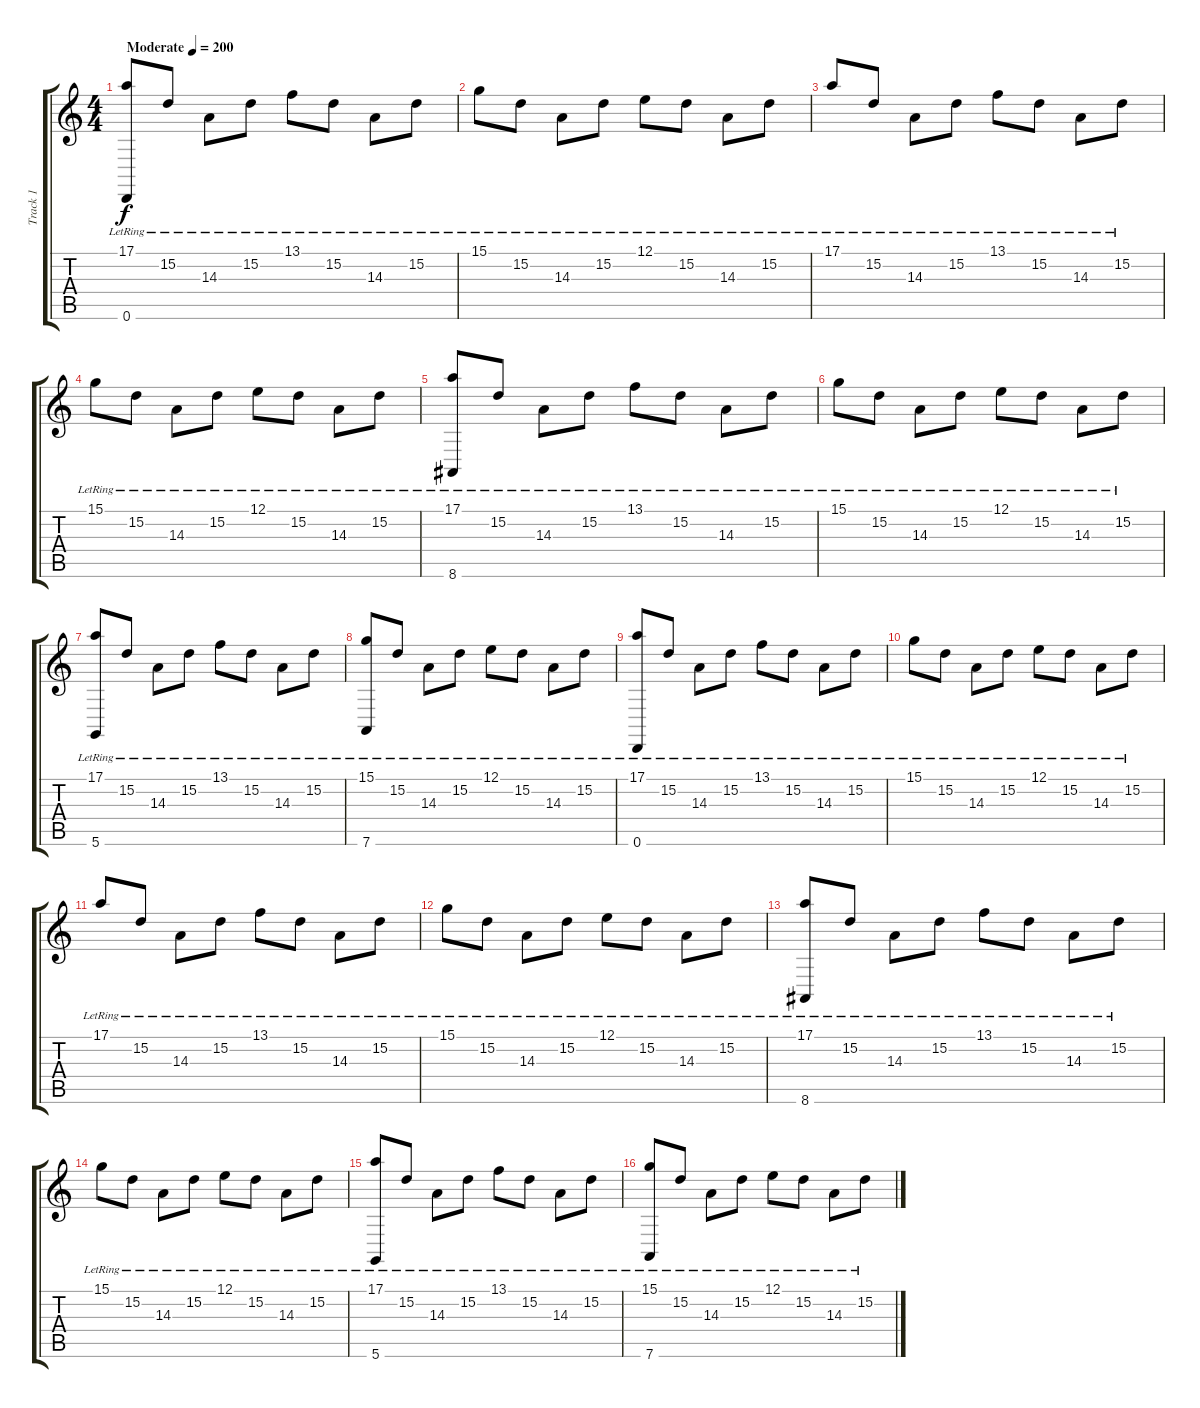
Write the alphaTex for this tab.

\track ("Track 1" "Track 1") {instrument brightacousticpiano}
\staff {score tabs}
\tuning (E4 B3 G3 D3 A2 D2) {hide}
\ts (4 4)
\tempo (200 "Moderate")
\clef g2
\ks c
(17.1{lr} 0.6{lr}).8{dy f instrument brightacousticpiano beam Up} 15.2{lr}.8{beam Up} 14.3{lr}.8 15.2{lr}.8 13.1{lr}.8 15.2{lr}.8 14.3{lr}.8 15.2{lr}.8 |
15.1{lr}.8 15.2{lr}.8 14.3{lr}.8 15.2{lr}.8 12.1{lr}.8 15.2{lr}.8 14.3{lr}.8 15.2{lr}.8 |
17.1{lr}.8{beam Up} 15.2{lr}.8{beam Up} 14.3{lr}.8 15.2{lr}.8 13.1{lr}.8 15.2{lr}.8 14.3{lr}.8 15.2{lr}.8 |
15.1{lr}.8 15.2{lr}.8 14.3{lr}.8 15.2{lr}.8 12.1{lr}.8 15.2{lr}.8 14.3{lr}.8 15.2{lr}.8 |
(17.1{lr} 8.6{lr}).8{beam Up} 15.2{lr}.8{beam Up} 14.3{lr}.8 15.2{lr}.8 13.1{lr}.8 15.2{lr}.8 14.3{lr}.8 15.2{lr}.8 |
15.1{lr}.8 15.2{lr}.8 14.3{lr}.8 15.2{lr}.8 12.1{lr}.8 15.2{lr}.8 14.3{lr}.8 15.2{lr}.8 |
(17.1{lr} 5.6{lr}).8{beam Up} 15.2{lr}.8{beam Up} 14.3{lr}.8 15.2{lr}.8 13.1{lr}.8 15.2{lr}.8 14.3{lr}.8 15.2{lr}.8 |
(15.1{lr} 7.6{lr}).8 15.2{lr}.8 14.3{lr}.8 15.2{lr}.8 12.1{lr}.8 15.2{lr}.8 14.3{lr}.8 15.2{lr}.8 |
(17.1{lr} 0.6{lr}).8{beam Up} 15.2{lr}.8{beam Up} 14.3{lr}.8 15.2{lr}.8 13.1{lr}.8 15.2{lr}.8 14.3{lr}.8 15.2{lr}.8 |
15.1{lr}.8 15.2{lr}.8 14.3{lr}.8 15.2{lr}.8 12.1{lr}.8 15.2{lr}.8 14.3{lr}.8 15.2{lr}.8 |
17.1{lr}.8{beam Up} 15.2{lr}.8{beam Up} 14.3{lr}.8 15.2{lr}.8 13.1{lr}.8 15.2{lr}.8 14.3{lr}.8 15.2{lr}.8 |
15.1{lr}.8 15.2{lr}.8 14.3{lr}.8 15.2{lr}.8 12.1{lr}.8 15.2{lr}.8 14.3{lr}.8 15.2{lr}.8 |
(17.1{lr} 8.6{lr}).8{beam Up} 15.2{lr}.8{beam Up} 14.3{lr}.8 15.2{lr}.8 13.1{lr}.8 15.2{lr}.8 14.3{lr}.8 15.2{lr}.8 |
15.1{lr}.8 15.2{lr}.8 14.3{lr}.8 15.2{lr}.8 12.1{lr}.8 15.2{lr}.8 14.3{lr}.8 15.2{lr}.8 |
(17.1{lr} 5.6{lr}).8{beam Up} 15.2{lr}.8{beam Up} 14.3{lr}.8 15.2{lr}.8 13.1{lr}.8 15.2{lr}.8 14.3{lr}.8 15.2{lr}.8 |
(15.1{lr} 7.6{lr}).8 15.2{lr}.8 14.3{lr}.8 15.2{lr}.8 12.1{lr}.8 15.2{lr}.8 14.3{lr}.8 15.2{lr}.8
